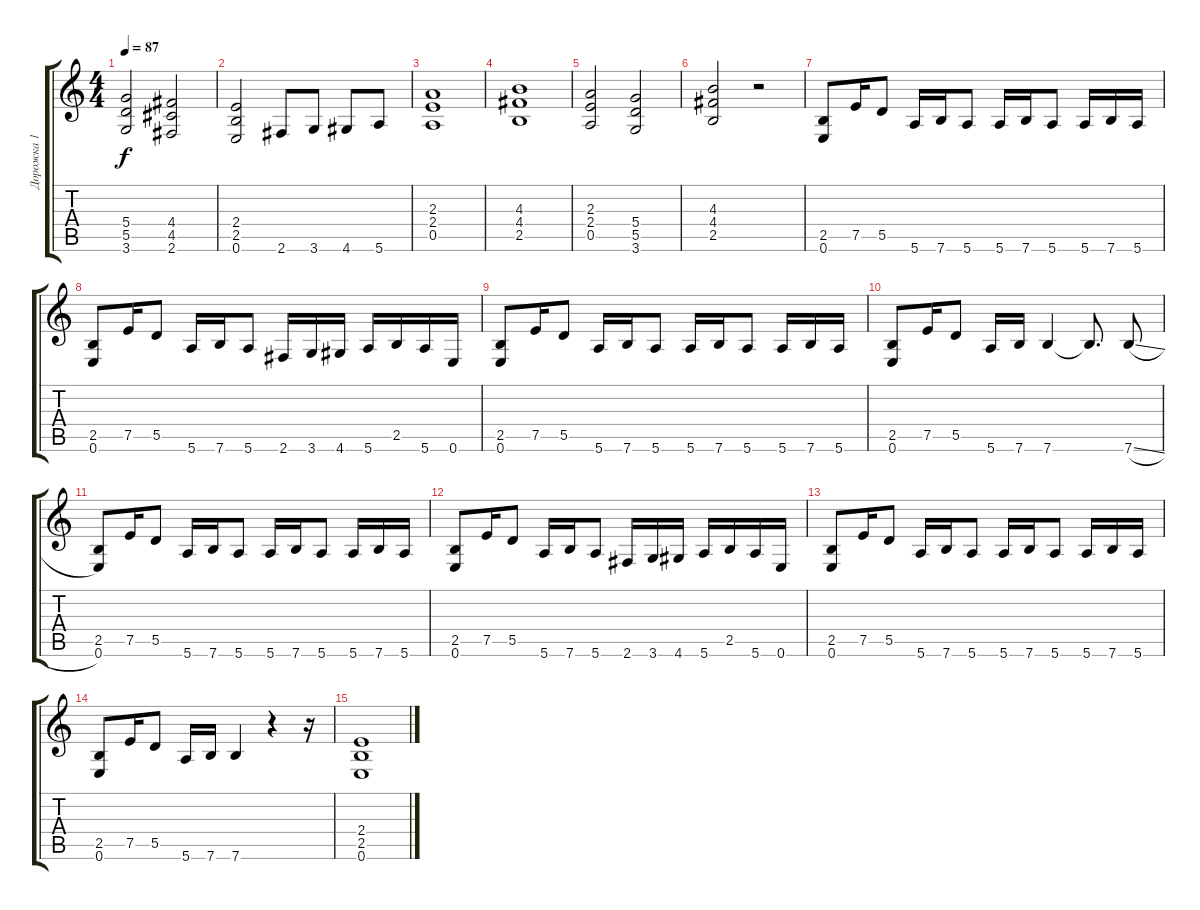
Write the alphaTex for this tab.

\track ("Дорожка 1" "Дорожка 1") {instrument distortionguitar}
\staff {score tabs}
\tuning (E4 B3 G3 D3 A2 E2) {hide}
\ts (4 4)
\tempo 87
\clef g2
\ks c
(5.4 5.5 3.6).2{dy f} (4.4 4.5 2.6).2 |
(2.4 2.5 0.6).2 2.6.8 3.6.8 4.6.8 5.6.8 |
(2.3 2.4 0.5).1 |
(4.3 4.4 2.5).1 |
(2.3 2.4 0.5).2 (5.4 5.5 3.6).2 |
(4.3 4.4 2.5).2 r.2 |
(2.5 0.6).8 7.5.16 5.5.8 5.6.16 7.6.16 5.6.8 5.6.16 7.6.16 5.6.8 5.6.16 7.6.16 5.6.16 |
(2.5 0.6).8 7.5.16 5.5.8 5.6.16 7.6.16 5.6.8 2.6.16 3.6.16 4.6.16 5.6.16 2.5.16 5.6.16 0.6.16 |
(2.5 0.6).8 7.5.16 5.5.8 5.6.16 7.6.16 5.6.8 5.6.16 7.6.16 5.6.8 5.6.16 7.6.16 5.6.16 |
(2.5 0.6).8 7.5.16 5.5.8 5.6.16 7.6.16 7.6.4 7.6{t}.8{d} 7.6{sl}.8 |
(2.5 0.6).8 7.5.16 5.5.8 5.6.16 7.6.16 5.6.8 5.6.16 7.6.16 5.6.8 5.6.16 7.6.16 5.6.16 |
(2.5 0.6).8 7.5.16 5.5.8 5.6.16 7.6.16 5.6.8 2.6.16 3.6.16 4.6.16 5.6.16 2.5.16 5.6.16 0.6.16 |
(2.5 0.6).8 7.5.16 5.5.8 5.6.16 7.6.16 5.6.8 5.6.16 7.6.16 5.6.8 5.6.16 7.6.16 5.6.16 |
(2.5 0.6).8 7.5.16 5.5.8 5.6.16 7.6.16 7.6.4 r.4 r.16 |
(2.4 2.5 0.6).1
